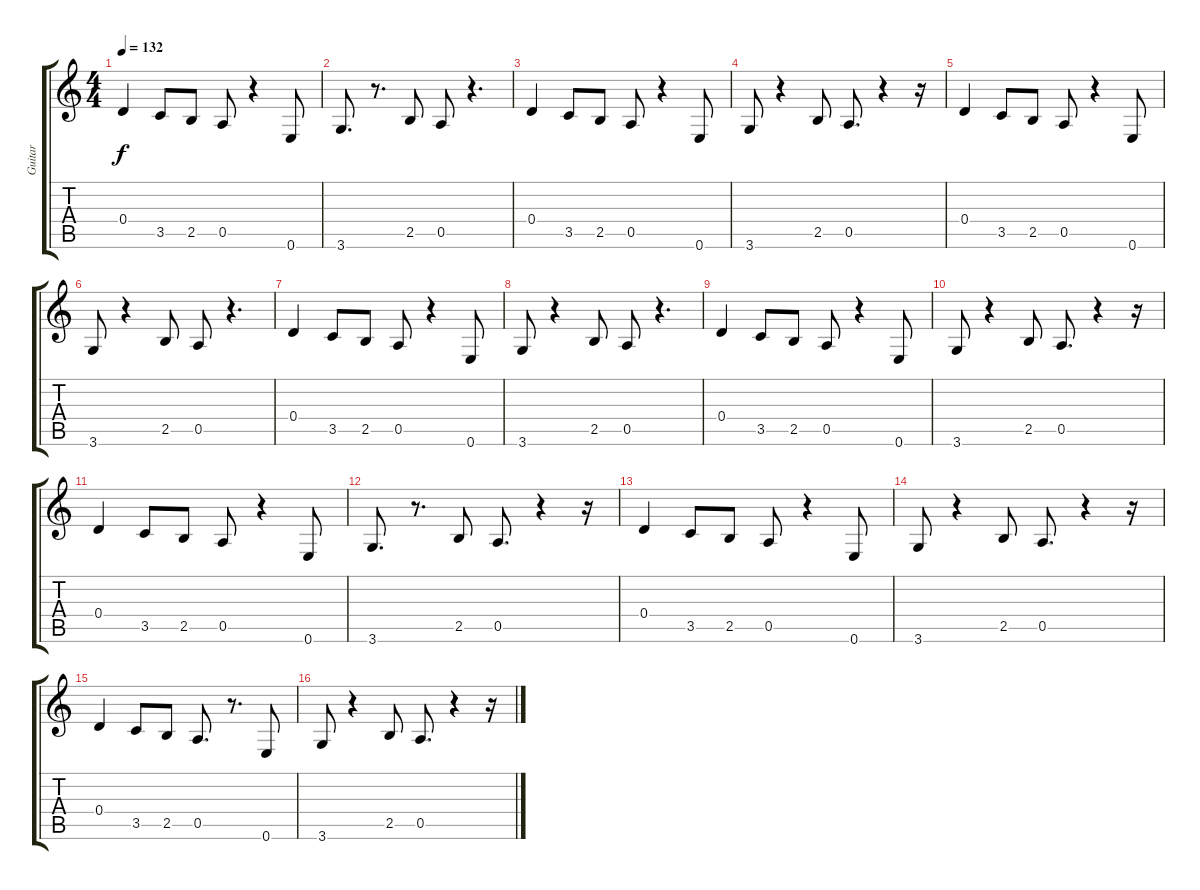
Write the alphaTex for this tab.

\track ("Guitar" "Guitar") {instrument electricguitarclean}
\staff {score tabs}
\tuning (E4 B3 G3 D3 A2 E2) {hide}
\ts (4 4)
\tempo 132
\clef g2
\ks c
0.4.4{dy f} 3.5.8 2.5.8 0.5.8 r.4 0.6.8 |
3.6.8{d} r.8{d} 2.5.8 0.5.8 r.4{d} |
0.4.4 3.5.8 2.5.8 0.5.8 r.4 0.6.8 |
3.6.8 r.4 2.5.8 0.5.8{d} r.4 r.16 |
0.4.4 3.5.8 2.5.8 0.5.8 r.4 0.6.8 |
3.6.8 r.4 2.5.8 0.5.8 r.4{d} |
0.4.4 3.5.8 2.5.8 0.5.8 r.4 0.6.8 |
3.6.8 r.4 2.5.8 0.5.8 r.4{d} |
0.4.4 3.5.8 2.5.8 0.5.8 r.4 0.6.8 |
3.6.8 r.4 2.5.8 0.5.8{d} r.4 r.16 |
0.4.4 3.5.8 2.5.8 0.5.8 r.4 0.6.8 |
3.6.8{d} r.8{d} 2.5.8 0.5.8{d} r.4 r.16 |
0.4.4 3.5.8 2.5.8 0.5.8 r.4 0.6.8 |
3.6.8 r.4 2.5.8 0.5.8{d} r.4 r.16 |
0.4.4 3.5.8 2.5.8 0.5.8{d} r.8{d} 0.6.8 |
3.6.8 r.4 2.5.8 0.5.8{d} r.4 r.16
